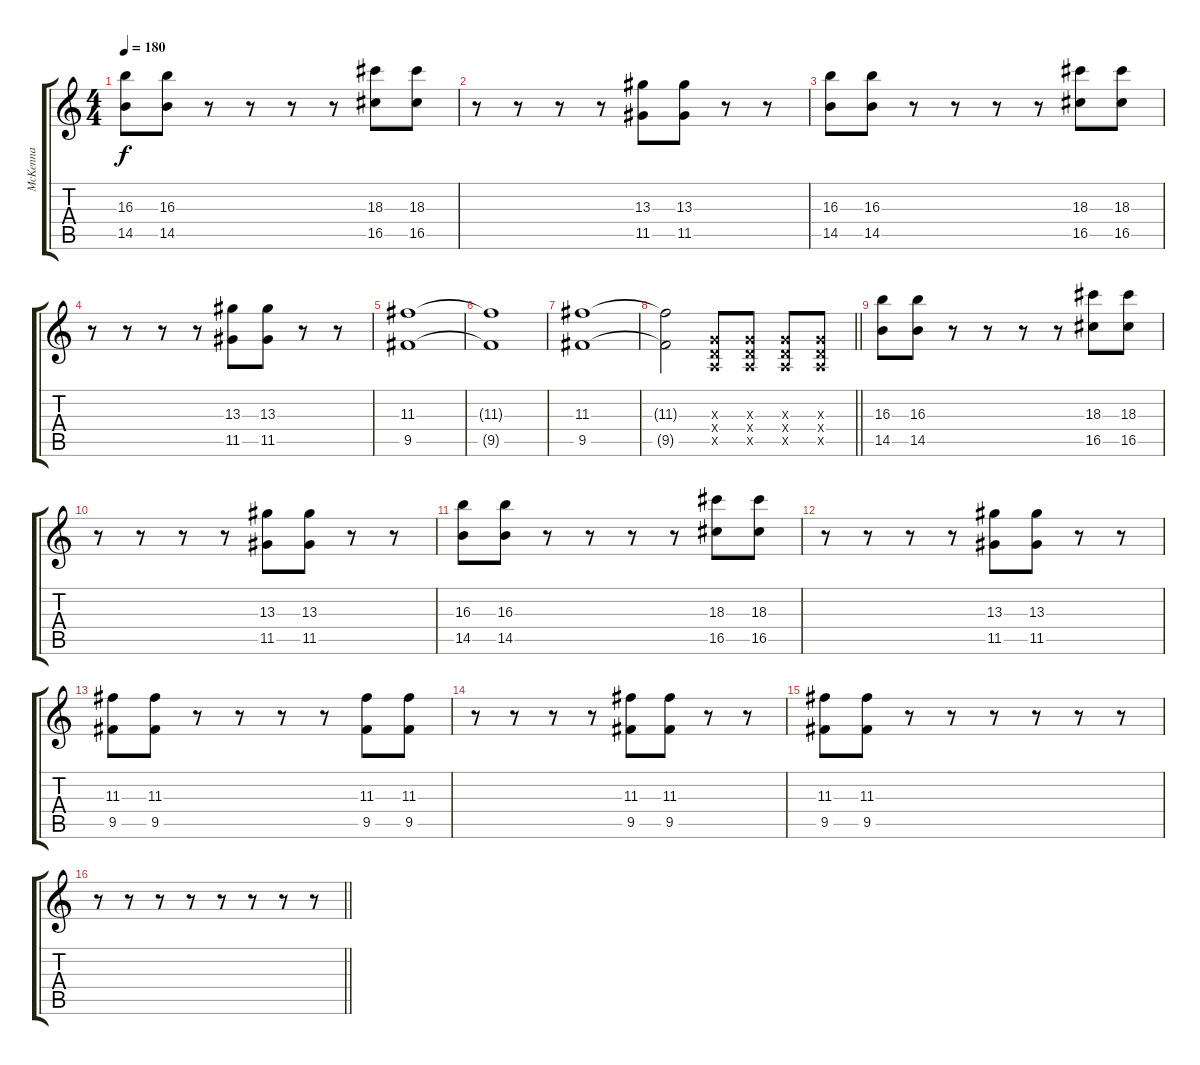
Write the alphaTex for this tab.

\track ("McKenna" "McKenna") {instrument distortionguitar}
\staff {score tabs}
\tuning (E4 B3 G3 D3 A2 D2) {hide}
\ts (4 4)
\tempo 180
\clef g2
\ks c
(16.3 14.5).8{dy f} (16.3 14.5).8 r.8 r.8 r.8 r.8 (18.3 16.5).8 (18.3 16.5).8 |
r.8 r.8 r.8 r.8 (13.3 11.5).8 (13.3 11.5).8 r.8 r.8 |
(16.3 14.5).8 (16.3 14.5).8 r.8 r.8 r.8 r.8 (18.3 16.5).8 (18.3 16.5).8 |
r.8 r.8 r.8 r.8 (13.3 11.5).8 (13.3 11.5).8 r.8 r.8 |
(11.3 9.5).1 |
(11.3{t} 9.5{t}).1 |
(11.3 9.5).1 |
\barLineRight lightlight
(11.3{t} 9.5{t}).2 (0.3{x} 0.4{x} 0.5{x}).8 (0.3{x} 0.4{x} 0.5{x}).8 (0.3{x} 0.4{x} 0.5{x}).8 (0.3{x} 0.4{x} 0.5{x}).8 |
\section ("" "")
(16.3 14.5).8 (16.3 14.5).8 r.8 r.8 r.8 r.8 (18.3 16.5).8 (18.3 16.5).8 |
r.8 r.8 r.8 r.8 (13.3 11.5).8 (13.3 11.5).8 r.8 r.8 |
(16.3 14.5).8 (16.3 14.5).8 r.8 r.8 r.8 r.8 (18.3 16.5).8 (18.3 16.5).8 |
r.8 r.8 r.8 r.8 (13.3 11.5).8 (13.3 11.5).8 r.8 r.8 |
(11.3 9.5).8 (11.3 9.5).8 r.8 r.8 r.8 r.8 (11.3 9.5).8 (11.3 9.5).8 |
r.8 r.8 r.8 r.8 (11.3 9.5).8 (11.3 9.5).8 r.8 r.8 |
(11.3 9.5).8 (11.3 9.5).8 r.8 r.8 r.8 r.8 r.8 r.8 |
\barLineRight lightlight
r.8 r.8 r.8 r.8 r.8 r.8 r.8 r.8
